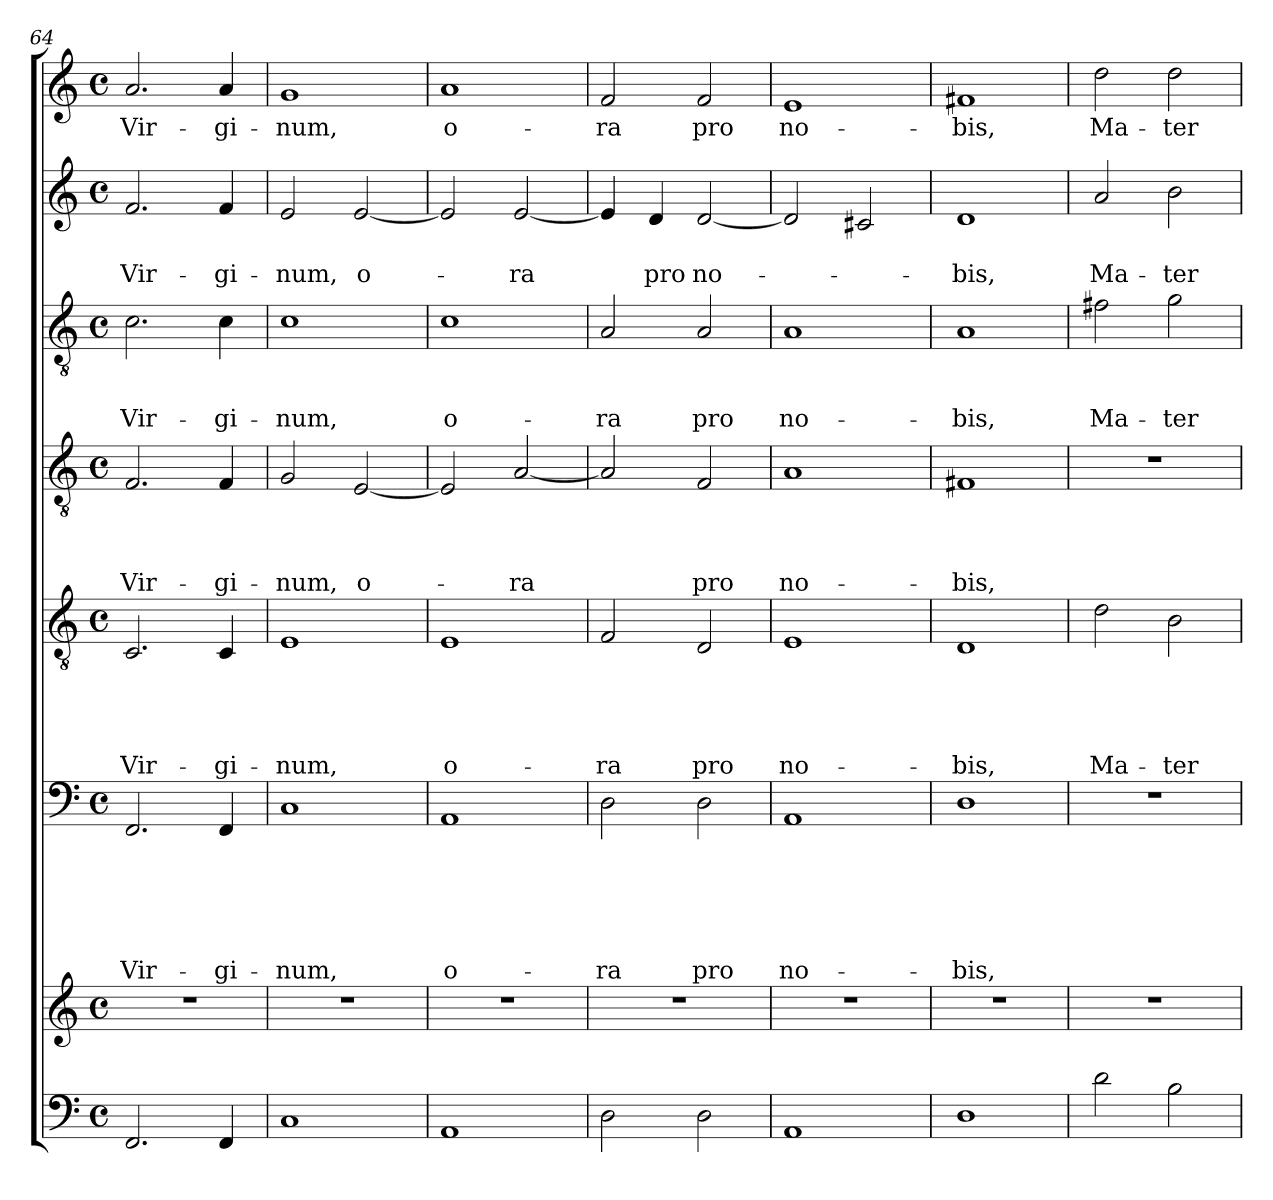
**kern	**kern	**kern	**text	**text	**text	**text	**text	**text	**kern	**text	**text	**text	**text	**text	**kern	**text	**text	**text	**text	**kern	**text	**text	**text	**kern	**text	**text	**kern	**text
*part8	*part7	*part6	*part6	*part6	*part6	*part6	*part6	*part6	*part5	*part5	*part5	*part5	*part5	*part5	*part4	*part4	*part4	*part4	*part4	*part3	*part3	*part3	*part3	*part2	*part2	*part2	*part1	*part1
*staff8	*staff7	*staff6	*staff6	*staff6	*staff6	*staff6	*staff6	*staff6	*staff5	*staff5	*staff5	*staff5	*staff5	*staff5	*staff4	*staff4	*staff4	*staff4	*staff4	*staff3	*staff3	*staff3	*staff3	*staff2	*staff2	*staff2	*staff1	*staff1
*clefF4	*clefG2	*clefF4	*	*	*	*	*	*	*clefGv2	*	*	*	*	*	*clefGv2	*	*	*	*	*clefGv2	*	*	*	*clefG2	*	*	*clefG2	*
*k[]	*k[]	*k[]	*	*	*	*	*	*	*k[]	*	*	*	*	*	*k[]	*	*	*	*	*k[]	*	*	*	*k[]	*	*	*k[]	*
*C:	*C:	*C:	*	*	*	*	*	*	*C:	*	*	*	*	*	*C:	*	*	*	*	*C:	*	*	*	*C:	*	*	*C:	*
*M4/4	*M4/4	*M4/4	*	*	*	*	*	*	*M4/4	*	*	*	*	*	*M4/4	*	*	*	*	*M4/4	*	*	*	*M4/4	*	*	*M4/4	*
*met(c)	*met(c)	*met(c)	*	*	*	*	*	*	*met(c)	*	*	*	*	*	*met(c)	*	*	*	*	*met(c)	*	*	*	*met(c)	*	*	*met(c)	*
=64	=64	=64	=64	=64	=64	=64	=64	=64	=64	=64	=64	=64	=64	=64	=64	=64	=64	=64	=64	=64	=64	=64	=64	=64	=64	=64	=64	=64
!	!	!	!	!	!	!	!	!LO:LY:b	!	!	!	!	!	!LO:LY:b	!	!	!	!	!LO:LY:b	!	!	!	!LO:LY:b	!	!	!LO:LY:b	!	!LO:LY:b
2.FF/	1r	2.FF/	.	.	.	.	.	Vir-	2.C/	.	.	.	.	Vir-	2.F/	.	.	.	Vir-	2.c\	.	.	Vir-	2.f/	.	Vir-	2.a/	Vir-
!	!	!	!	!	!	!	!	!LO:LY:b	!	!	!	!	!	!LO:LY:b	!	!	!	!	!LO:LY:b	!	!	!	!LO:LY:b	!	!	!LO:LY:b	!	!LO:LY:b
4FF/	.	4FF/	.	.	.	.	.	-gi-	4C/	.	.	.	.	-gi-	4F/	.	.	.	-gi-	4c\	.	.	-gi-	4f/	.	-gi-	4a/	-gi-
=65	=65	=65	=65	=65	=65	=65	=65	=65	=65	=65	=65	=65	=65	=65	=65	=65	=65	=65	=65	=65	=65	=65	=65	=65	=65	=65	=65	=65
!	!	!	!	!	!	!	!	!LO:LY:b	!	!	!	!	!	!LO:LY:b	!	!	!	!	!LO:LY:b	!	!	!	!LO:LY:b	!	!	!LO:LY:b	!	!LO:LY:b
1C	1r	1C	.	.	.	.	.	-num,	1E	.	.	.	.	-num,	2G/	.	.	.	-num,	1c	.	.	-num,	2e/	.	-num,	1g	-num,
!	!	!	!	!	!	!	!	!	!	!	!	!	!	!	!	!	!	!	!LO:LY:b	!	!	!	!	!	!	!LO:LY:b	!	!
.	.	.	.	.	.	.	.	.	.	.	.	.	.	.	[2E/	.	.	.	o-	.	.	.	.	[2e/	.	o-	.	.
=66	=66	=66	=66	=66	=66	=66	=66	=66	=66	=66	=66	=66	=66	=66	=66	=66	=66	=66	=66	=66	=66	=66	=66	=66	=66	=66	=66	=66
!	!	!	!	!	!	!	!	!LO:LY:b	!	!	!	!	!	!LO:LY:b	!	!	!	!	!	!	!	!	!LO:LY:b	!	!	!	!	!LO:LY:b
1AA	1r	1AA	.	.	.	.	.	o-	1E	.	.	.	.	o-	2E/]	.	.	.	.	1c	.	.	o-	2e/]	.	.	1a	o-
!	!	!	!	!	!	!	!	!	!	!	!	!	!	!	!	!	!	!	!LO:LY:b	!	!	!	!	!	!	!LO:LY:b	!	!
.	.	.	.	.	.	.	.	.	.	.	.	.	.	.	[2A/	.	.	.	-ra	.	.	.	.	[2e/	.	-ra	.	.
=67	=67	=67	=67	=67	=67	=67	=67	=67	=67	=67	=67	=67	=67	=67	=67	=67	=67	=67	=67	=67	=67	=67	=67	=67	=67	=67	=67	=67
!	!	!	!	!	!	!	!	!LO:LY:b	!	!	!	!	!	!LO:LY:b	!	!	!	!	!	!	!	!	!LO:LY:b	!	!	!	!	!LO:LY:b
2D\	1r	2D\	.	.	.	.	.	-ra	2F/	.	.	.	.	-ra	2A/]	.	.	.	.	2A/	.	.	-ra	4e/]	.	.	2f/	-ra
!	!	!	!	!	!	!	!	!	!	!	!	!	!	!	!	!	!	!	!	!	!	!	!	!	!	!LO:LY:b	!	!
.	.	.	.	.	.	.	.	.	.	.	.	.	.	.	.	.	.	.	.	.	.	.	.	4d/	.	pro	.	.
!	!	!	!	!	!	!	!	!LO:LY:b	!	!	!	!	!	!LO:LY:b	!	!	!	!	!LO:LY:b	!	!	!	!LO:LY:b	!	!	!LO:LY:b	!	!LO:LY:b
2D\	.	2D\	.	.	.	.	.	pro	2D/	.	.	.	.	pro	2F/	.	.	.	pro	2A/	.	.	pro	[2d/	.	no-	2f/	pro
=68	=68	=68	=68	=68	=68	=68	=68	=68	=68	=68	=68	=68	=68	=68	=68	=68	=68	=68	=68	=68	=68	=68	=68	=68	=68	=68	=68	=68
!	!	!	!	!	!	!	!	!LO:LY:b	!	!	!	!	!	!LO:LY:b	!	!	!	!	!LO:LY:b	!	!	!	!LO:LY:b	!	!	!	!	!LO:LY:b
1AA	1r	1AA	.	.	.	.	.	no-	1E	.	.	.	.	no-	1A	.	.	.	no-	1A	.	.	no-	2d/]	.	.	1e	no-
.	.	.	.	.	.	.	.	.	.	.	.	.	.	.	.	.	.	.	.	.	.	.	.	2c#X/	.	.	.	.
=69	=69	=69	=69	=69	=69	=69	=69	=69	=69	=69	=69	=69	=69	=69	=69	=69	=69	=69	=69	=69	=69	=69	=69	=69	=69	=69	=69	=69
!	!	!	!	!	!	!	!	!LO:LY:b	!	!	!	!	!	!LO:LY:b	!	!	!	!	!LO:LY:b	!	!	!	!LO:LY:b	!	!	!LO:LY:b	!	!LO:LY:b
1D	1r	1D	.	.	.	.	.	-bis,	1D	.	.	.	.	-bis,	1F#X	.	.	.	-bis,	1A	.	.	-bis,	1d	.	-bis,	1f#X	-bis,
!!LO:LB:g=z
=70	=70	=70	=70	=70	=70	=70	=70	=70	=70	=70	=70	=70	=70	=70	=70	=70	=70	=70	=70	=70	=70	=70	=70	=70	=70	=70	=70	=70
!	!	!	!	!	!	!	!	!	!	!	!	!	!	!LO:LY:b	!	!	!	!	!	!	!	!	!LO:LY:b	!	!	!LO:LY:b	!	!LO:LY:b
2d\	1r	1r	.	.	.	.	.	.	2d\	.	.	.	.	Ma-	1r	.	.	.	.	2f#X\	.	.	Ma-	2a/	.	Ma-	2dd\	Ma-
!	!	!	!	!	!	!	!	!	!	!	!	!	!	!LO:LY:b	!	!	!	!	!	!	!	!	!LO:LY:b	!	!	!LO:LY:b	!	!LO:LY:b
2B\	.	.	.	.	.	.	.	.	2B\	.	.	.	.	-ter	.	.	.	.	.	2g\	.	.	-ter	2b\	.	-ter	2dd\	-ter
=	=	=	=	=	=	=	=	=	=	=	=	=	=	=	=	=	=	=	=	=	=	=	=	=	=	=	=	=
*-	*-	*-	*-	*-	*-	*-	*-	*-	*-	*-	*-	*-	*-	*-	*-	*-	*-	*-	*-	*-	*-	*-	*-	*-	*-	*-	*-	*-
